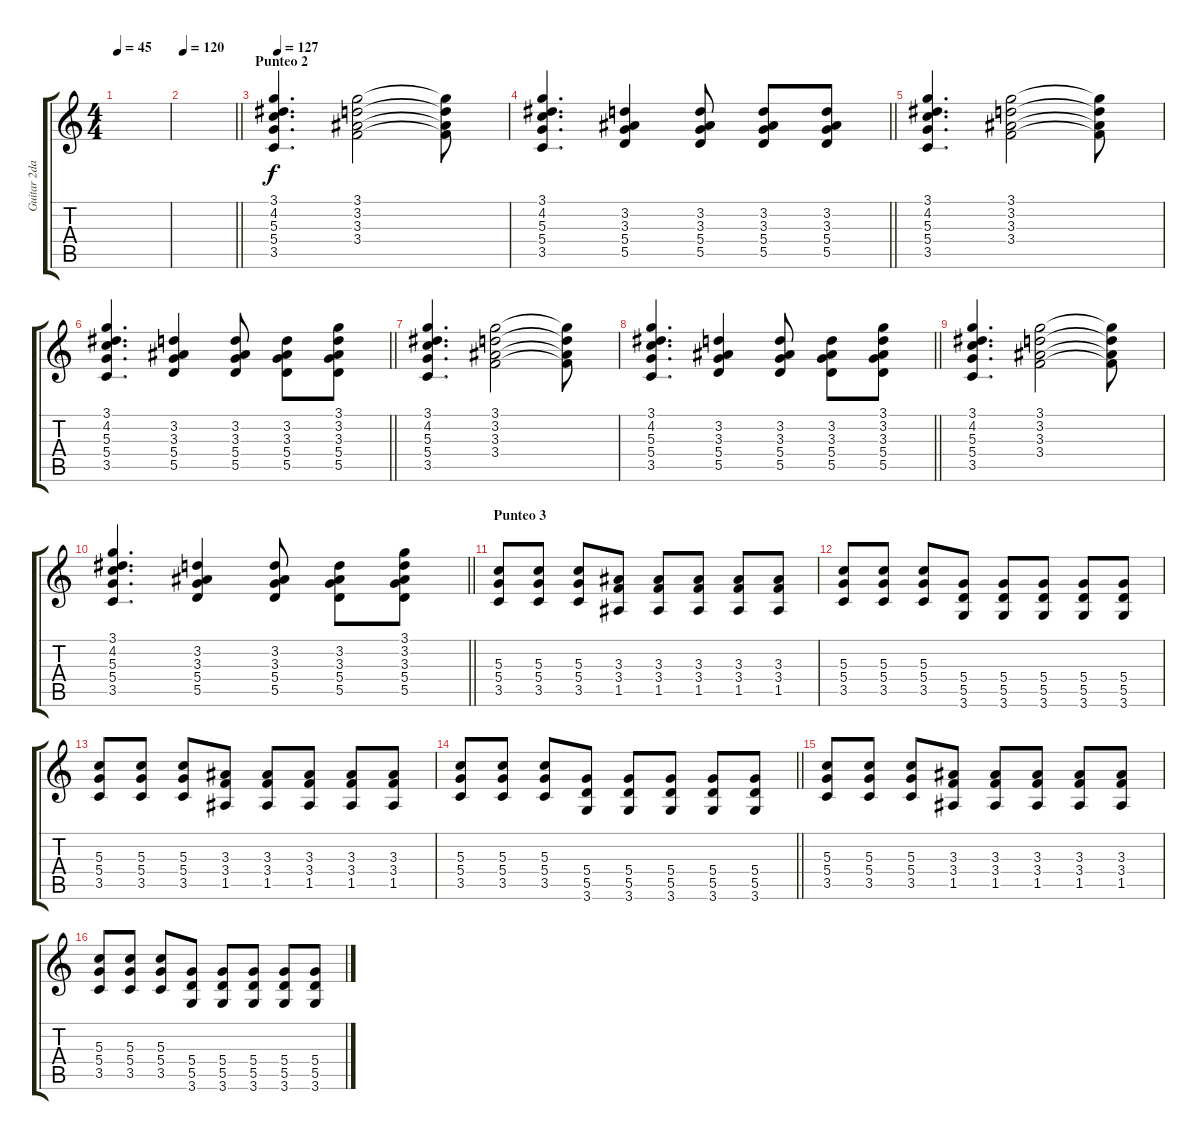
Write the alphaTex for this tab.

\track ("Guitar 2da" "Guitar 2da") {instrument overdrivenguitar}
\staff {score tabs}
\tuning (E4 B3 G3 D3 A2 E2) {hide}
\ts (4 4)
\tempo 45
\clef g2
\ks c
|
\tempo 120
\barLineRight lightlight
|
\section ("" "Punteo 2")
\tempo 127
(3.1 4.2 5.3 5.4 3.5).4{d instrument overdrivenguitar} (3.1 3.2 3.3 3.4).2 (3.1{t} 3.2{t} 3.3{t} 3.4{t}).8 |
\barLineRight lightlight
(3.1 4.2 5.3 5.4 3.5).4{d} (3.2 3.3 5.4 5.5).4 (3.2 3.3 5.4 5.5).8 (3.2 3.3 5.4 5.5).8 (3.2 3.3 5.4 5.5).8 |
(3.1 4.2 5.3 5.4 3.5).4{d} (3.1 3.2 3.3 3.4).2 (3.1{t} 3.2{t} 3.3{t} 3.4{t}).8 |
\barLineRight lightlight
(3.1 4.2 5.3 5.4 3.5).4{d} (3.2 3.3 5.4 5.5).4 (3.2 3.3 5.4 5.5).8 (3.2 3.3 5.4 5.5).8 (3.1 3.2 3.3 5.4 5.5).8 |
(3.1 4.2 5.3 5.4 3.5).4{d} (3.1 3.2 3.3 3.4).2 (3.1{t} 3.2{t} 3.3{t} 3.4{t}).8 |
\barLineRight lightlight
(3.1 4.2 5.3 5.4 3.5).4{d} (3.2 3.3 5.4 5.5).4 (3.2 3.3 5.4 5.5).8 (3.2 3.3 5.4 5.5).8 (3.1 3.2 3.3 5.4 5.5).8 |
(3.1 4.2 5.3 5.4 3.5).4{d} (3.1 3.2 3.3 3.4).2 (3.1{t} 3.2{t} 3.3{t} 3.4{t}).8 |
\barLineRight lightlight
(3.1 4.2 5.3 5.4 3.5).4{d} (3.2 3.3 5.4 5.5).4 (3.2 3.3 5.4 5.5).8 (3.2 3.3 5.4 5.5).8 (3.1 3.2 3.3 5.4 5.5).8 |
\section ("" "Punteo 3")
(5.3 5.4 3.5).8 (5.3 5.4 3.5).8 (5.3 5.4 3.5).8 (3.3 3.4 1.5).8 (3.3 3.4 1.5).8 (3.3 3.4 1.5).8 (3.3 3.4 1.5).8 (3.3 3.4 1.5).8 |
(5.3 5.4 3.5).8 (5.3 5.4 3.5).8 (5.3 5.4 3.5).8 (5.4 5.5 3.6).8 (5.4 5.5 3.6).8 (5.4 5.5 3.6).8 (5.4 5.5 3.6).8 (5.4 5.5 3.6).8 |
(5.3 5.4 3.5).8 (5.3 5.4 3.5).8 (5.3 5.4 3.5).8 (3.3 3.4 1.5).8 (3.3 3.4 1.5).8 (3.3 3.4 1.5).8 (3.3 3.4 1.5).8 (3.3 3.4 1.5).8 |
\barLineRight lightlight
(5.3 5.4 3.5).8 (5.3 5.4 3.5).8 (5.3 5.4 3.5).8 (5.4 5.5 3.6).8 (5.4 5.5 3.6).8 (5.4 5.5 3.6).8 (5.4 5.5 3.6).8 (5.4 5.5 3.6).8 |
(5.3 5.4 3.5).8 (5.3 5.4 3.5).8 (5.3 5.4 3.5).8 (3.3 3.4 1.5).8 (3.3 3.4 1.5).8 (3.3 3.4 1.5).8 (3.3 3.4 1.5).8 (3.3 3.4 1.5).8 |
(5.3 5.4 3.5).8 (5.3 5.4 3.5).8 (5.3 5.4 3.5).8 (5.4 5.5 3.6).8 (5.4 5.5 3.6).8 (5.4 5.5 3.6).8 (5.4 5.5 3.6).8 (5.4 5.5 3.6).8
